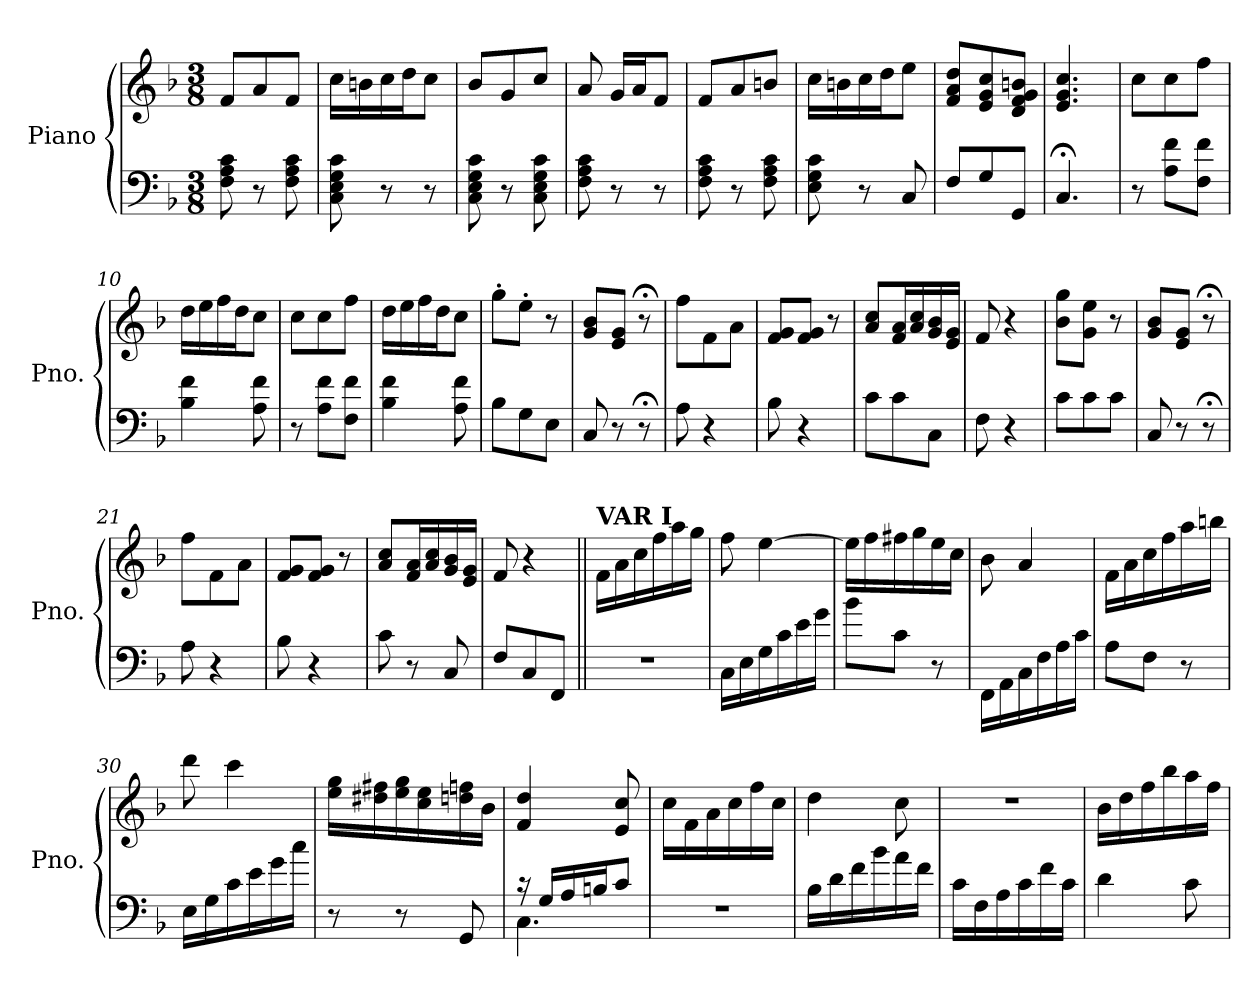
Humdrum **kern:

**kern	**kern
*part1	*part1
*staff2	*staff1
*I"Piano	*
*I'Pno.	*
*clefF4	*clefG2
*k[b-]	*k[b-]
*M3/8	*M3/8
=1	=1
8F\ 8A\ 8c\	8f/L
8r	8a/
8F\ 8A\ 8c\	8f/J
=2	=2
8C\ 8E\ 8G\ 8c\	16cc\LL
.	16bn\
8r	16cc\
.	16dd\J
8r	8cc\J
=3	=3
8C\ 8E\ 8G\ 8c\	8b-/L
8r	8g/
8C\ 8E\ 8G\ 8c\	8cc/J
=4	=4
8F\ 8A\ 8c\	8a/
8r	16g/LL
.	16a/J
8r	8f/J
=5	=5
8F\ 8A\ 8c\	8f/L
8r	8a/
8F\ 8A\ 8c\	8bn/J
=6	=6
8E\ 8G\ 8c\	16cc\LL
.	16bn\
8r	16cc\
.	16dd\J
8C/	8ee\J
=7	=7
8F/L	8f/ 8a/ 8dd/L
8G/	8e/ 8g/ 8cc/
8GG/J	8d/ 8f/ 8g/ 8bn/J
=8	=8
4.C;/	4.e/ 4.g/ 4.cc/
=9	=9
8r	8cc\L
8A\ 8f\L	8cc\
8F\ 8f\J	8ff\J
=10	=10
4B-\ 4f\	16dd\LL
.	16ee\
.	16ff\
.	16dd\J
8A\ 8f\	8cc\J
!!LO:LB:g=z
=11	=11
8r	8cc\L
8A\ 8f\L	8cc\
8F\ 8f\J	8ff\J
=12	=12
4B-\ 4f\	16dd\LL
.	16ee\
.	16ff\
.	16dd\J
8A\ 8f\	8cc\J
=13	=13
8B-\L	8gg'\L
8G\	8ee'\J
8E\J	8r
=14	=14
8C/	8g/ 8b-/L
8r	8e/ 8g/J
8r;	8r;
=15	=15
8A\	8ff\L
4r	8f\
.	8a\J
=16	=16
8B-\	8f/ 8g/L
4r	8f/ 8g/J
.	8r
=17	=17
8c\L	8a/ 8cc/L
8c\	16f/ 16a/L
.	16a/ 16cc/
8C\J	16g/ 16b-/
.	16e/ 16g/JJ
=18	=18
8F\	8f/
4r	4r
=19	=19
8c\L	8b-\ 8gg\L
8c\	8g\ 8ee\J
8c\J	8r
=20	=20
8C/	8g/ 8b-/L
8r	8e/ 8g/J
8r;	8r;
=21	=21
8A\	8ff\L
4r	8f\
.	8a\J
!!LO:LB:g=z
=22	=22
8B-\	8f/ 8g/L
4r	8f/ 8g/J
.	8r
=23	=23
8c\	8a/ 8cc/L
8r	16f/ 16a/L
.	16a/ 16cc/
8C/	16g/ 16b-/
.	16e/ 16g/JJ
=24	=24
8F/L	8f/
8C/	4r
8FF/J	.
=25||	=25||
!	!LO:TX:a:B:t=VAR I
4.r	16f\LL
.	16a\
.	16cc\
.	16ff\
.	16aa\
.	16gg\JJ
=26	=26
16C\LL	8ff\
16E\	.
16G\	[4ee\
16c\	.
16e\	.
16g\JJ	.
=27	=27
8b-\L	16ee\LL]
.	16ff\
8c\J	16ff#X\
.	16gg\
8r	16ee\
.	16cc\JJ
=28	=28
16FF\LL	8b-\
16AA\	.
16C\	4a/
16F\	.
16A\	.
16c\JJ	.
=29	=29
8A\L	16f\LL
.	16a\
8F\J	16cc\
.	16ff\
8r	16aa\
.	16bbn\JJ
!!LO:LB:g=z
=30	=30
16E\LL	8ddd\
16G\	.
16c\	4ccc\
16e\	.
16g\	.
16cc\JJ	.
=31	=31
8r	16ee\ 16gg\LL
.	16dd#X\ 16ff#X\
8r	16ee\ 16gg\
.	16cc\ 16ee\
8GG/	16ddn\ 16ffn\
.	16b-\JJ
=32	=32
*^	*
16r	4.C\	4f/ 4dd/
16G/LL	.	.
16A/	.	.
16Bn/J	.	.
8c/J	.	8e/ 8cc/
*v	*v	*
=33	=33
4.r	16cc\LL
.	16f\
.	16a\
.	16cc\
.	16ff\
.	16cc\JJ
=34	=34
16B-\LL	4dd\
16d\	.
16f\	.
16b-\	.
16a\	8cc\
16f\JJ	.
=35	=35
16c\LL	4.r
16F\	.
16A\	.
16c\	.
16f\	.
16c\JJ	.
!!LO:LB:g=z
=36	=36
4d\	16b-\LL
.	16dd\
.	16ff\
.	16bb-\
8c\	16aa\
.	16ff\JJ
=	=
*-	*-
